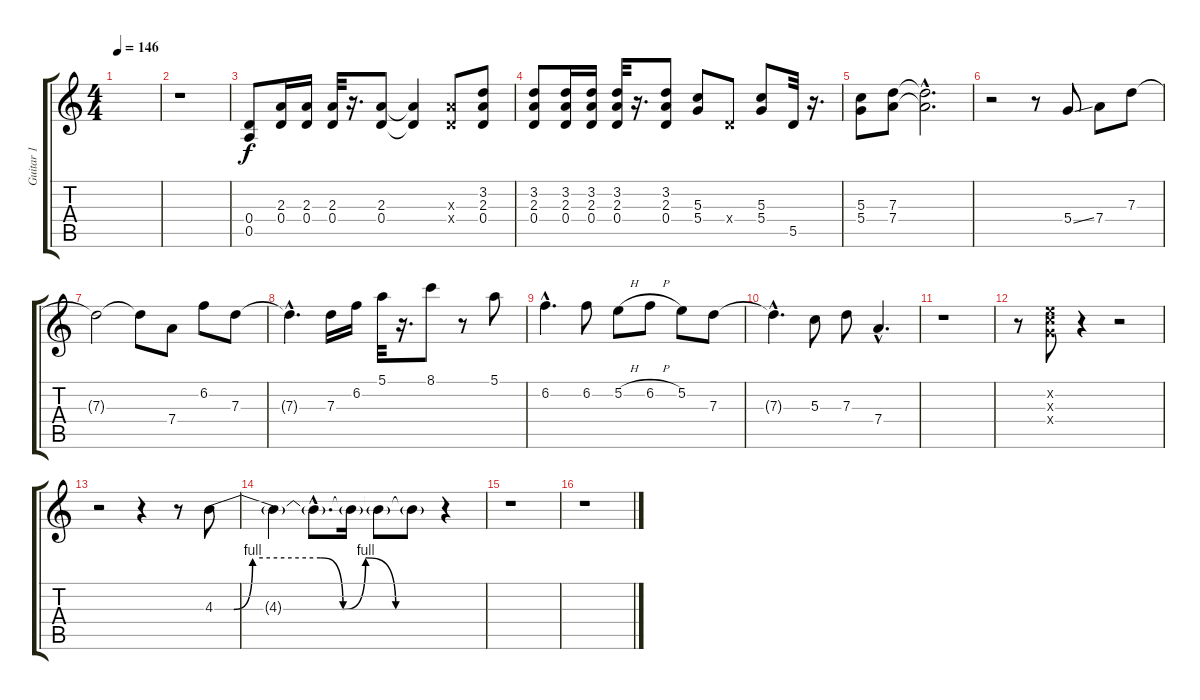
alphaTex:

\track ("Guitar 1" "Guitar 1") {instrument electricguitarclean}
\staff {score tabs}
\tuning (E4 B3 G3 D3 A2 E2) {hide}
\ts (4 4)
\tempo 146
\clef g2
\ks c
|
r.1 |
(0.4 0.5).8 (2.3 0.4).16 (2.3 0.4).16 (2.3 0.4).32 r.16{d} (2.3 0.4).8 (2.3{t} 0.4{t}).4 (2.3{x} 0.4{x}).8 (3.2 2.3 0.4).8 |
(3.2 2.3 0.4).8 (3.2 2.3 0.4).16 (3.2 2.3 0.4).16 (3.2 2.3 0.4).32 r.16{d} (3.2 2.3 0.4).8 (5.3 5.4).8 0.4{x}.8 (5.3 5.4).8 5.5.32 r.16{d} |
(5.3 5.4).8 (7.3 7.4).8 (7.3{hac t} 7.4{hac t}).2{d} |
r.2 r.8 5.4{ss}.8 7.4.8 7.3.8 |
7.3{t}.2 7.3{t}.8 7.4.8 6.2.8 7.3.8 |
7.3{hac t}.4{d} 7.3.16 6.2.16 5.1.32 r.16{d} 8.1.8 r.8 5.1.8 |
6.2{hac}.4{d} 6.2.8 5.2{h}.8 6.2{h}.8 5.2.8 7.3.8 |
7.3{hac t}.4{d} 5.3.8 7.3.8 7.4{hac}.4{d} |
r.1 |
r.8 (5.2{x} 5.3{x} 5.4{x}).8 r.4 r.2 |
r.2 r.4 r.8 4.3{be (custom 0 0 5 0 10 4 28 4 34 0 40 4 48 0 60 0)}.8 |
4.3{t}.4{dy f} 4.3{hac t}.8{d} 4.3{t}.16 4.3{t}.8 4.3{t}.8 r.4 |
r.1 |
r.1
